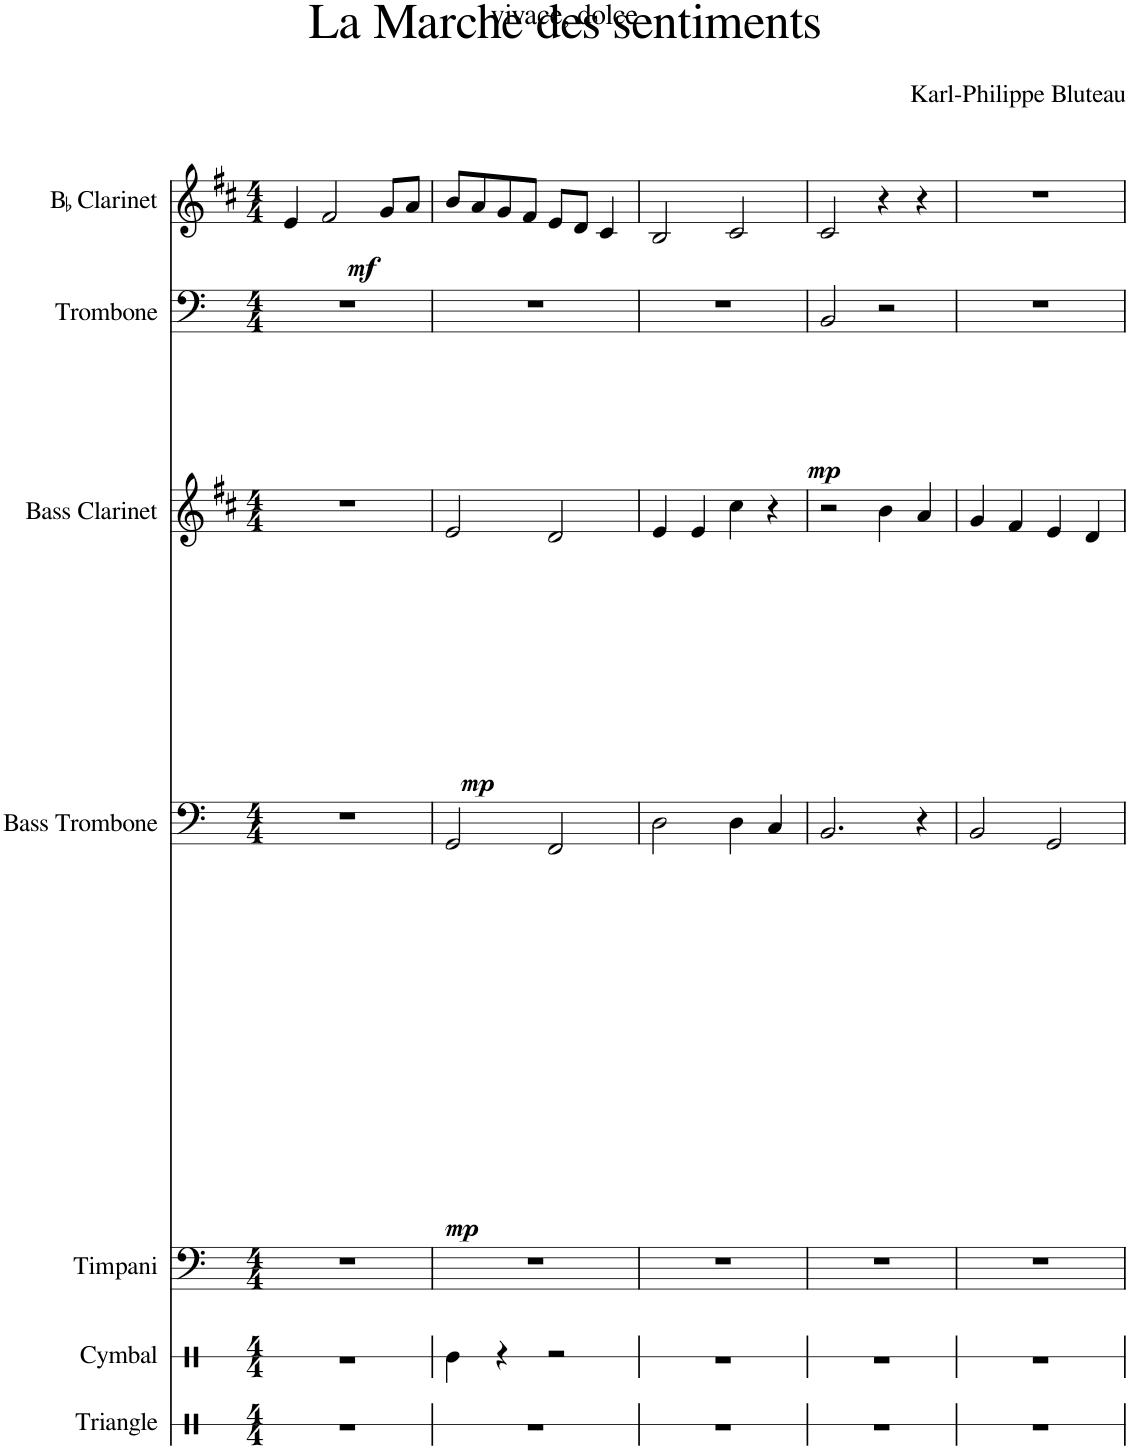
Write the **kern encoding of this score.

**kern	**kern	**kern	**kern	**dynam	**kern	**dynam	**kern	**dynam	**kern	**dynam
*part7	*part6	*part5	*part4	*part4	*part3	*part3	*part2	*part2	*part1	*part1
*staff7	*staff6	*staff5	*staff4	*staff4	*staff3	*staff3	*staff2	*staff2	*staff1	*staff1
*I"Triangle	*I"Cymbal	*I"Timpani	*I"Bass Trombone	*	*I"Bass Clarinet	*	*I"Trombone	*	*I"BaccidentalFlat Clarinet	*
*I'Trgl.	*I'Cym.	*I'Timp.	*I'B. Trb.	*	*I'B. Cl.	*	*I'Trb.	*	*I'BaccidentalFlat Cl.	*
*stria1	*stria1	*	*	*	*	*	*	*	*	*
*clefX	*clefX	*clefF4	*clefF4	*	*clefG2	*	*clefF4	*	*clefG2	*
*	*	*	*	*	*Trd8c14	*	*	*	*Trd1c2	*
*k[]	*k[]	*k[]	*k[]	*	*k[f#c#]	*	*k[]	*	*k[f#c#]	*
*M4/4	*M4/4	*M4/4	*M4/4	*	*M4/4	*	*M4/4	*	*M4/4	*
=1	=1	=1	=1	=1	=1	=1	=1	=1	=1	=1
!	!	!	!	!	!	!	!	!	!	!LO:DY:b
1r	1r	1r	1r	.	1r	.	1r	.	4e/	mf
.	.	.	.	.	.	.	.	.	2f#/	.
.	.	.	.	.	.	.	.	.	8g/L	.
.	.	.	.	.	.	.	.	.	8a/J	.
=2	=2	=2	=2	=2	=2	=2	=2	=2	=2	=2
!	!	!	!	!LO:DY:b	!	!LO:DY:b	!	!	!	!
1r	4Re\	1r	2GG/	mp	2e/	mp	1r	.	8b/L	.
.	.	.	.	.	.	.	.	.	8a/	.
.	4r	.	.	.	.	.	.	.	8g/	.
.	.	.	.	.	.	.	.	.	8f#/J	.
.	2r	.	2FF/	.	2d/	.	.	.	8e/L	.
.	.	.	.	.	.	.	.	.	8d/J	.
.	.	.	.	.	.	.	.	.	4c#/	.
=3	=3	=3	=3	=3	=3	=3	=3	=3	=3	=3
1r	1r	1r	2D\	.	4e/	.	1r	.	2B/	.
.	.	.	.	.	4e/	.	.	.	.	.
.	.	.	4D\	.	4cc#\	.	.	.	2c#/	.
.	.	.	4C/	.	4r	.	.	.	.	.
=4	=4	=4	=4	=4	=4	=4	=4	=4	=4	=4
!	!	!	!	!	!	!	!	!LO:DY:b	!	!
1r	1r	1r	2.BB/	.	2r	.	2BB/	mp	2c#/	.
.	.	.	.	.	4b\	.	2r	.	4r	.
.	.	.	4r	.	4a/	.	.	.	4r	.
=5	=5	=5	=5	=5	=5	=5	=5	=5	=5	=5
1r	1r	1r	2BB/	.	4g/	.	1r	.	1r	.
.	.	.	.	.	4f#/	.	.	.	.	.
.	.	.	2GG/	.	4e/	.	.	.	.	.
.	.	.	.	.	4d/	.	.	.	.	.
=	=	=	=	=	=	=	=	=	=	=
*-	*-	*-	*-	*-	*-	*-	*-	*-	*-	*-
